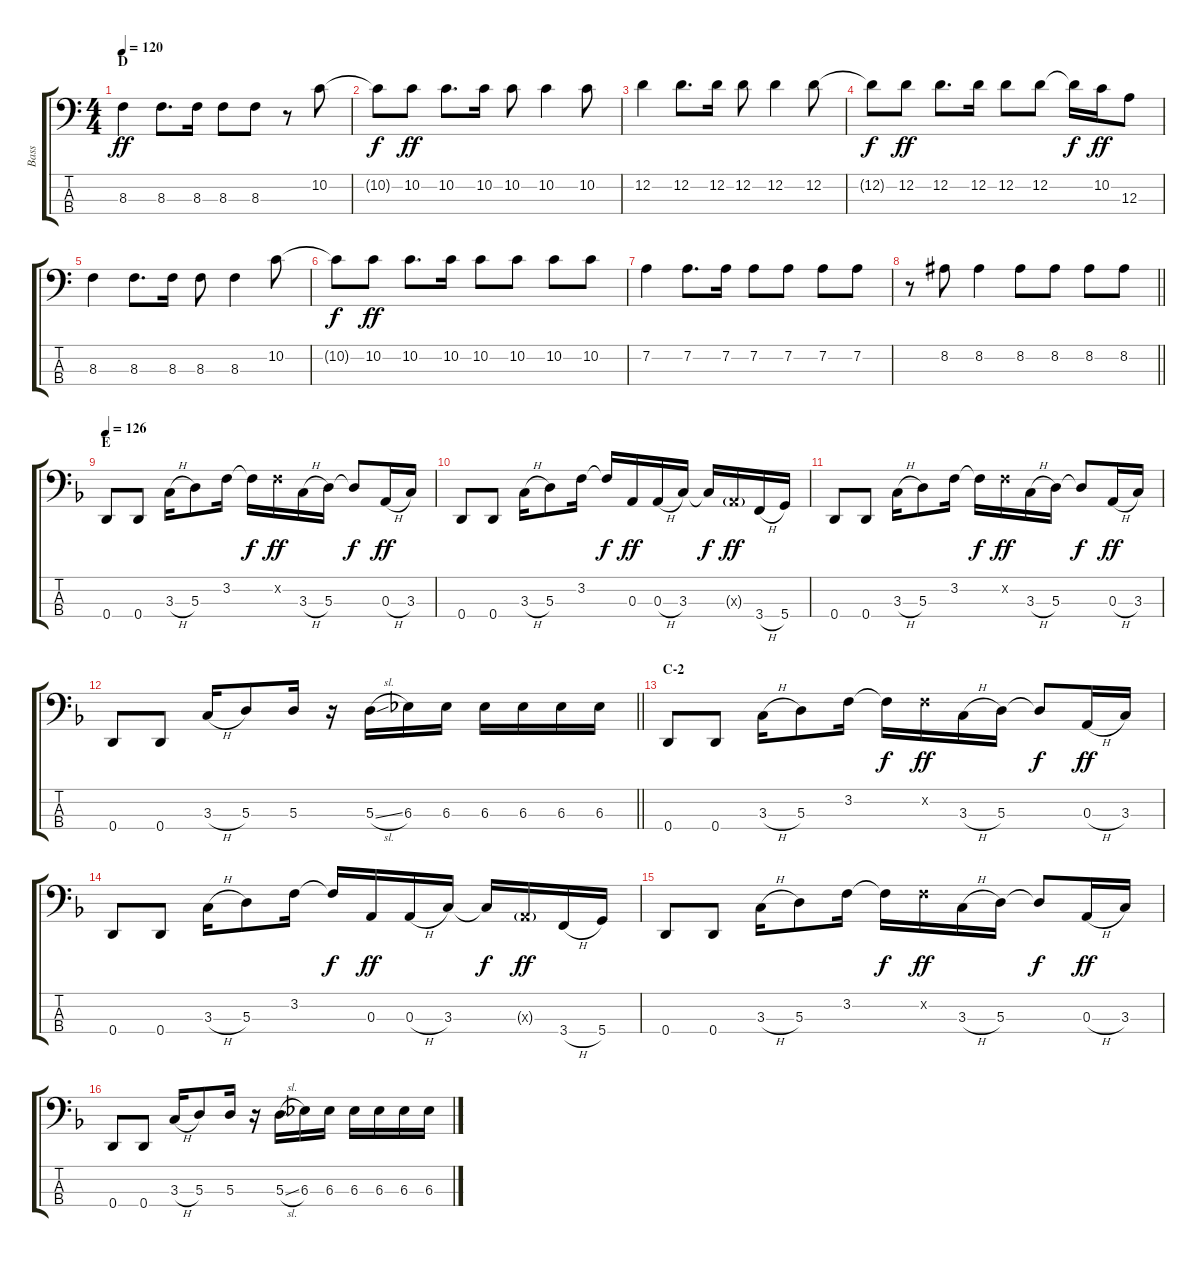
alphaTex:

\track ("Bass" "Bass") {instrument electricbassfinger}
\staff {score tabs}
\tuning (G2 D2 A1 D1) {hide}
\ts (4 4)
\section ("" "D")
\tempo 120
\clef f4
\ks c
8.3.4{dy ff} 8.3.8{d} 8.3.16 8.3.8 8.3.8 r.8 10.2.8 |
10.2{t}.8{dy f} 10.2.8{dy ff} 10.2.8{d} 10.2.16 10.2.8 10.2.4 10.2.8 |
12.2.4 12.2.8{d} 12.2.16 12.2.8 12.2.4 12.2.8 |
12.2{t}.8{dy f} 12.2.8{dy ff} 12.2.8{d} 12.2.16 12.2.8 12.2.8 12.2{t}.16{dy f} 10.2.16{dy ff} 12.3.8 |
8.3.4 8.3.8{d} 8.3.16 8.3.8 8.3.4 10.2.8 |
10.2{t}.8{dy f} 10.2.8{dy ff} 10.2.8{d} 10.2.16 10.2.8 10.2.8 10.2.8 10.2.8 |
7.2.4 7.2.8{d} 7.2.16 7.2.8 7.2.8 7.2.8 7.2.8 |
\barLineRight lightlight
r.8 8.2.8 8.2.4 8.2.8 8.2.8 8.2.8 8.2.8 |
\section ("" "E")
\tempo 126
\ks f
0.4.8 0.4.8 3.3{h}.16 5.3.8 3.2.16 3.2{t}.16{dy f} 3.2{x}.16{dy ff} 3.3{h}.16 5.3.16 5.3{t}.8{dy f} 0.3{h}.16{dy ff} 3.3.16 |
0.4.8 0.4.8 3.3{h}.16 5.3.8 3.2.16 3.2{t}.16{dy f} 0.3.16{dy ff} 0.3{h}.16 3.3.16 3.3{t}.16{dy f} 0.3{g x}.16{dy ff} 3.4{h}.16 5.4.16 |
0.4.8 0.4.8 3.3{h}.16 5.3.8 3.2.16 3.2{t}.16{dy f} 3.2{x}.16{dy ff} 3.3{h}.16 5.3.16 5.3{t}.8{dy f} 0.3{h}.16{dy ff} 3.3.16 |
\barLineRight lightlight
0.4.8 0.4.8 3.3{h}.16 5.3.8 5.3.16 r.16 5.3{sl}.16 6.3.16 6.3.16 6.3.16 6.3.16 6.3.16 6.3.16 |
\section ("" "C-2")
0.4.8 0.4.8 3.3{h}.16 5.3.8 3.2.16 3.2{t}.16{dy f} 3.2{x}.16{dy ff} 3.3{h}.16 5.3.16 5.3{t}.8{dy f} 0.3{h}.16{dy ff} 3.3.16 |
0.4.8 0.4.8 3.3{h}.16 5.3.8 3.2.16 3.2{t}.16{dy f} 0.3.16{dy ff} 0.3{h}.16 3.3.16 3.3{t}.16{dy f} 0.3{g x}.16{dy ff} 3.4{h}.16 5.4.16 |
0.4.8 0.4.8 3.3{h}.16 5.3.8 3.2.16 3.2{t}.16{dy f} 3.2{x}.16{dy ff} 3.3{h}.16 5.3.16 5.3{t}.8{dy f} 0.3{h}.16{dy ff} 3.3.16 |
0.4.8 0.4.8 3.3{h}.16 5.3.8 5.3.16 r.16 5.3{sl}.16 6.3.16 6.3.16 6.3.16 6.3.16 6.3.16 6.3.16
